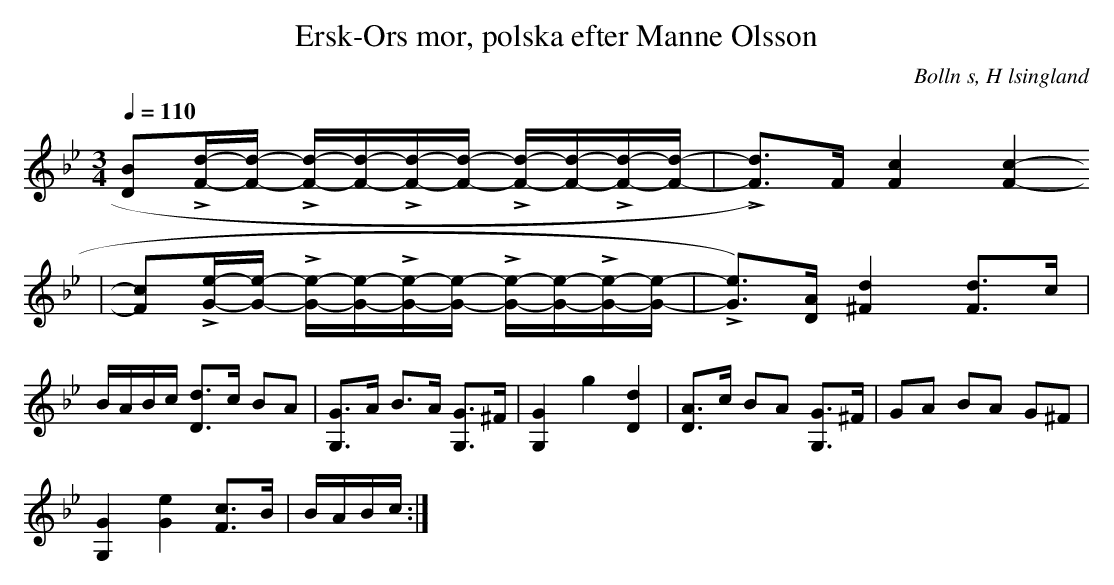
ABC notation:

X:1
T: Ersk-Ors mor, polska efter Manne Olsson
O:Bolln s, H lsingland
M:3/4
L:1/8
Q:1/4=110
K:Gm
[D B]L[F/d/]-[F/d/] - L[F/d/]-[F/d/]-L[F/d/]-[F/d/] - L[F/d/]-[F/d/]-L[F/d/]-[F/d/]-| L[F d])>F [-F2 c2] [F2 c2]-
|[F c]L[G/e/]-[G/e/] - L[G/e/]-[G/e/]-L[G/e/]-[G/e/] - L[G/e/]-[G/e/]-L[G/e/]-[G/e/]-| L[Ge])>[D A] [^F2 d2] [F d]>c|
B/A/B/c/ [D d]>c BA|[G, G]>A B>A [G, G]>^F|[G,2 G2] g2 [D2 d2]|[D A]>c BA [G, G]>^F|GA BA G^F|
[G,2 G2] [G2 e2] [F c]>B|B/A/B/c/ :|
